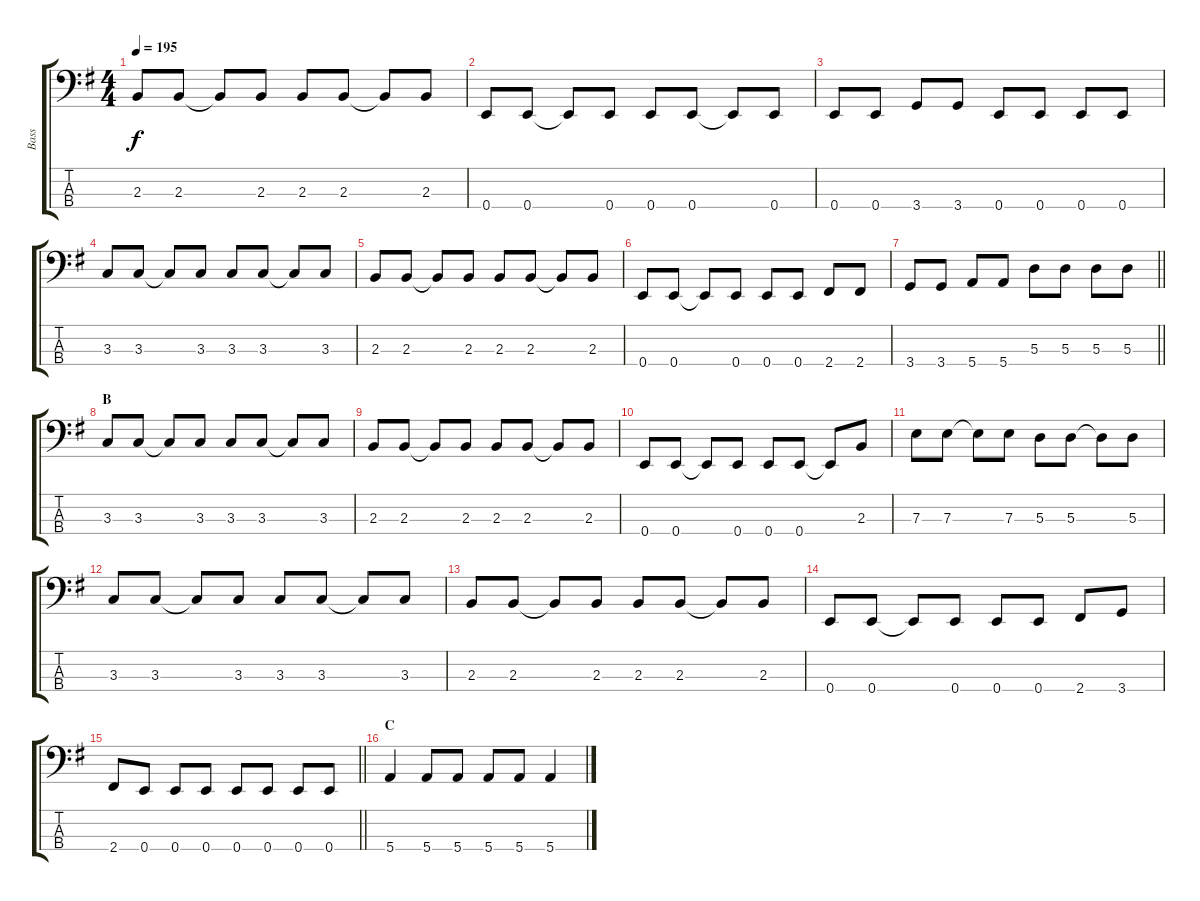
\track ("Bass" "Bass") {instrument electricbassfinger}
\staff {score tabs}
\tuning (G2 D2 A1 E1) {hide}
\ts (4 4)
\tempo 195
\clef f4
\ks g
2.3.8{dy f} 2.3.8 2.3{t}.8 2.3.8 2.3.8 2.3.8 2.3{t}.8 2.3.8 |
0.4.8 0.4.8 0.4{t}.8 0.4.8 0.4.8 0.4.8 0.4{t}.8 0.4.8 |
0.4.8 0.4.8 3.4.8 3.4.8 0.4.8 0.4.8 0.4.8 0.4.8 |
3.3.8 3.3.8 3.3{t}.8 3.3.8 3.3.8 3.3.8 3.3{t}.8 3.3.8 |
2.3.8 2.3.8 2.3{t}.8 2.3.8 2.3.8 2.3.8 2.3{t}.8 2.3.8 |
0.4.8 0.4.8 0.4{t}.8 0.4.8 0.4.8 0.4.8 2.4.8 2.4.8 |
\barLineRight lightlight
3.4.8 3.4.8 5.4.8 5.4.8 5.3.8 5.3.8 5.3.8 5.3.8 |
\section ("" "B")
3.3.8 3.3.8 3.3{t}.8 3.3.8 3.3.8 3.3.8 3.3{t}.8 3.3.8 |
2.3.8 2.3.8 2.3{t}.8 2.3.8 2.3.8 2.3.8 2.3{t}.8 2.3.8 |
0.4.8 0.4.8 0.4{t}.8 0.4.8 0.4.8 0.4.8 0.4{t}.8 2.3.8 |
7.3.8 7.3.8 7.3{t}.8 7.3.8 5.3.8 5.3.8 5.3{t}.8 5.3.8 |
3.3.8 3.3.8 3.3{t}.8 3.3.8 3.3.8 3.3.8 3.3{t}.8 3.3.8 |
2.3.8 2.3.8 2.3{t}.8 2.3.8 2.3.8 2.3.8 2.3{t}.8 2.3.8 |
0.4.8 0.4.8 0.4{t}.8 0.4.8 0.4.8 0.4.8 2.4.8 3.4.8 |
\barLineRight lightlight
2.4.8 0.4.8 0.4.8 0.4.8 0.4.8 0.4.8 0.4.8 0.4.8 |
\section ("" "C")
5.4.4 5.4.8 5.4.8 5.4.8 5.4.8 5.4{sl}.4
